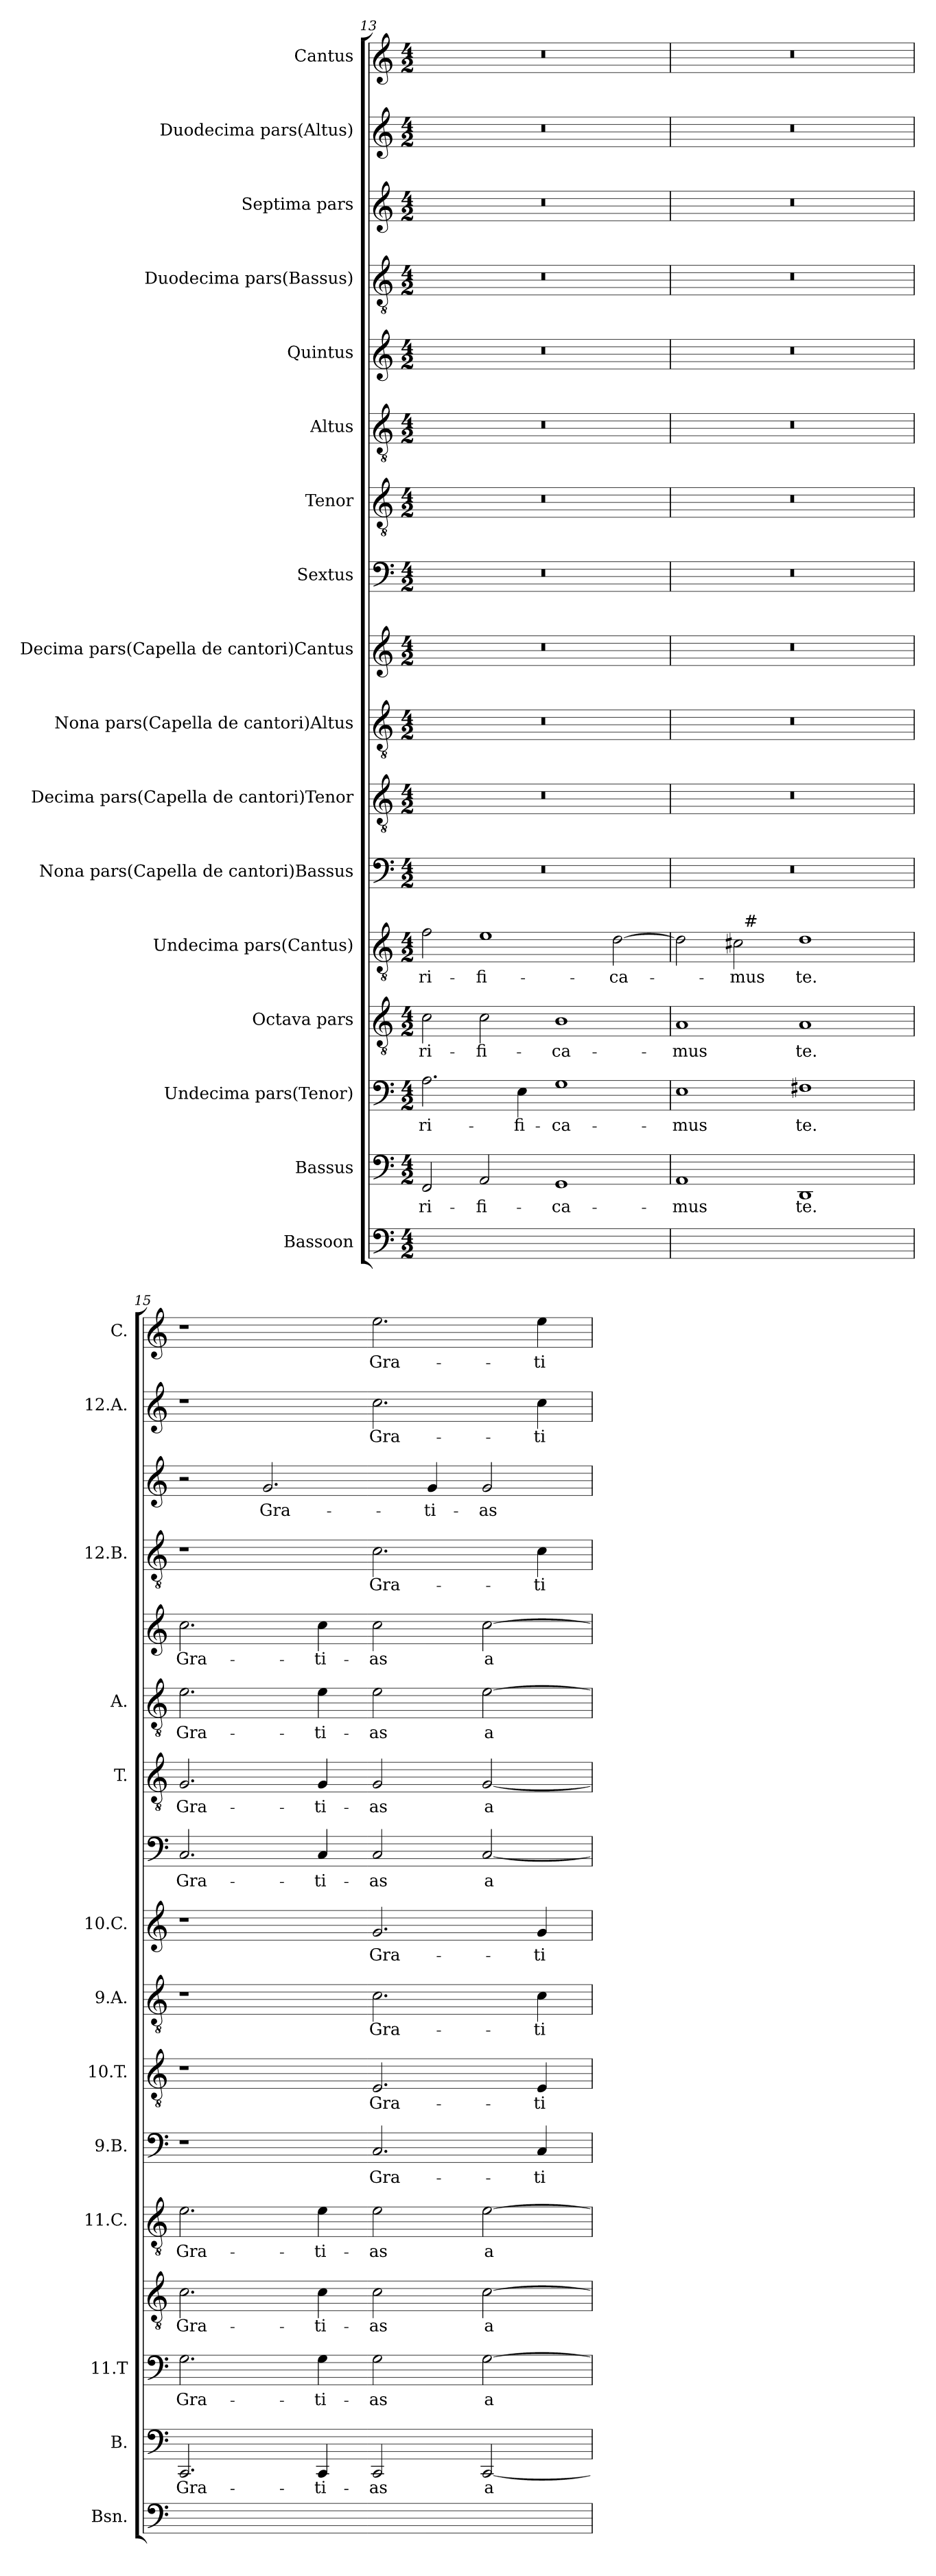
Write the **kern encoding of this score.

**kern	**text	**kern	**text	**kern	**text	**kern	**text	**kern	**text	**kern	**text	**kern	**text	**kern	**text	**kern	**text	**kern	**text	**kern	**text	**kern	**text	**kern	**text	**kern	**text	**kern	**text	**kern	**text	**kern	**text
*part17	*part17	*part16	*part16	*part15	*part15	*part14	*part14	*part13	*part13	*part12	*part12	*part11	*part11	*part10	*part10	*part9	*part9	*part8	*part8	*part7	*part7	*part6	*part6	*part5	*part5	*part4	*part4	*part3	*part3	*part2	*part2	*part1	*part1
*staff17	*staff17	*staff16	*staff16	*staff15	*staff15	*staff14	*staff14	*staff13	*staff13	*staff12	*staff12	*staff11	*staff11	*staff10	*staff10	*staff9	*staff9	*staff8	*staff8	*staff7	*staff7	*staff6	*staff6	*staff5	*staff5	*staff4	*staff4	*staff3	*staff3	*staff2	*staff2	*staff1	*staff1
*I"Bassoon	*	*I"Bassus	*	*I"Undecima pars(Tenor)	*	*I"Octava pars	*	*I"Undecima pars(Cantus)	*	*I"Nona pars(Capella de cantori)Bassus	*	*I"Decima pars(Capella de cantori)Tenor	*	*I"Nona pars(Capella de cantori)Altus	*	*I"Decima pars(Capella de cantori)Cantus	*	*I"Sextus	*	*I"Tenor	*	*I"Altus	*	*I"Quintus	*	*I"Duodecima pars(Bassus)	*	*I"Septima pars	*	*I"Duodecima pars(Altus)	*	*I"Cantus	*
*I'Bsn.	*	*I'B.	*	*I'11.T	*	*	*	*I'11.C.	*	*I'9.B.	*	*I'10.T.	*	*I'9.A.	*	*I'10.C.	*	*	*	*I'T.	*	*I'A.	*	*	*	*I'12.B.	*	*	*	*I'12.A.	*	*I'C.	*
*clefF4	*	*clefF4	*	*clefF4	*	*clefGv2	*	*clefGv2	*	*clefF4	*	*clefGv2	*	*clefGv2	*	*clefG2	*	*clefF4	*	*clefGv2	*	*clefGv2	*	*clefG2	*	*clefGv2	*	*clefG2	*	*clefG2	*	*clefG2	*
*	*	*	*	*	*	*ITrd7c12	*	*ITrd7c12	*	*	*	*ITrd7c12	*	*ITrd7c12	*	*	*	*	*	*ITrd7c12	*	*ITrd7c12	*	*	*	*ITrd7c12	*	*	*	*	*	*	*
*k[]	*	*k[]	*	*k[]	*	*k[]	*	*k[]	*	*k[]	*	*k[]	*	*k[]	*	*k[]	*	*k[]	*	*k[]	*	*k[]	*	*k[]	*	*k[]	*	*k[]	*	*k[]	*	*k[]	*
*a:	*	*a:	*	*a:	*	*a:	*	*a:	*	*a:	*	*a:	*	*a:	*	*a:	*	*a:	*	*a:	*	*a:	*	*a:	*	*a:	*	*a:	*	*a:	*	*a:	*
*M4/2	*	*M4/2	*	*M4/2	*	*M4/2	*	*M4/2	*	*M4/2	*	*M4/2	*	*M4/2	*	*M4/2	*	*M4/2	*	*M4/2	*	*M4/2	*	*M4/2	*	*M4/2	*	*M4/2	*	*M4/2	*	*M4/2	*
=13	=13	=13	=13	=13	=13	=13	=13	=13	=13	=13	=13	=13	=13	=13	=13	=13	=13	=13	=13	=13	=13	=13	=13	=13	=13	=13	=13	=13	=13	=13	=13	=13	=13
!	!	!	!LO:LY:b	!	!LO:LY:b	!	!LO:LY:b	!	!LO:LY:b	!LO:N:vis=1	!	!LO:N:vis=1	!	!LO:N:vis=1	!	!LO:N:vis=1	!	!LO:N:vis=1	!	!LO:N:vis=1	!	!LO:N:vis=1	!	!LO:N:vis=1	!	!LO:N:vis=1	!	!LO:N:vis=1	!	!LO:N:vis=1	!	!LO:N:vis=1	!
2FF/yy	-ri-	2FF/	-ri-	2.A\	-ri-	2C\	-ri-	2F\	-ri-	0r	.	0r	.	0r	.	0r	.	0r	.	0r	.	0r	.	0r	.	0r	.	0r	.	0r	.	0r	.
!	!	!	!LO:LY:b	!	!	!	!LO:LY:b	!	!LO:LY:b	!	!	!	!	!	!	!	!	!	!	!	!	!	!	!	!	!	!	!	!	!	!	!	!
2AA/yy	-fi-	2AA/	-fi-	.	.	2C\	-fi-	1E	-fi-	.	.	.	.	.	.	.	.	.	.	.	.	.	.	.	.	.	.	.	.	.	.	.	.
!	!	!	!	!	!LO:LY:b	!	!	!	!	!	!	!	!	!	!	!	!	!	!	!	!	!	!	!	!	!	!	!	!	!	!	!	!
.	.	.	.	4E\	-fi-	.	.	.	.	.	.	.	.	.	.	.	.	.	.	.	.	.	.	.	.	.	.	.	.	.	.	.	.
!	!	!	!LO:LY:b	!	!LO:LY:b	!	!LO:LY:b	!	!	!	!	!	!	!	!	!	!	!	!	!	!	!	!	!	!	!	!	!	!	!	!	!	!
1GGyy	-ca-	1GG	-ca-	1G	-ca-	1BB	-ca-	.	.	.	.	.	.	.	.	.	.	.	.	.	.	.	.	.	.	.	.	.	.	.	.	.	.
!	!	!	!	!	!	!	!	!	!LO:LY:b	!	!	!	!	!	!	!	!	!	!	!	!	!	!	!	!	!	!	!	!	!	!	!	!
.	.	.	.	.	.	.	.	[>2D\	-ca-	.	.	.	.	.	.	.	.	.	.	.	.	.	.	.	.	.	.	.	.	.	.	.	.
=14	=14	=14	=14	=14	=14	=14	=14	=14	=14	=14	=14	=14	=14	=14	=14	=14	=14	=14	=14	=14	=14	=14	=14	=14	=14	=14	=14	=14	=14	=14	=14	=14	=14
!	!	!	!LO:LY:b	!	!LO:LY:b	!	!LO:LY:b	!	!	!LO:N:vis=1	!	!LO:N:vis=1	!	!LO:N:vis=1	!	!LO:N:vis=1	!	!LO:N:vis=1	!	!LO:N:vis=1	!	!LO:N:vis=1	!	!LO:N:vis=1	!	!LO:N:vis=1	!	!LO:N:vis=1	!	!LO:N:vis=1	!	!LO:N:vis=1	!
*	*	*	*	*	*	*	*	*^	*	*	*	*	*	*	*	*	*	*	*	*	*	*	*	*	*	*	*	*	*	*	*	*	*
1AAyy	-mus	1AA	-mus	1E	-mus	1AA	-mus	2D\]	2ryy	.	0r	.	0r	.	0r	.	0r	.	0r	.	0r	.	0r	.	0r	.	0r	.	0r	.	0r	.	0r	.
!	!	!	!	!	!	!	!	!	!	!LO:LY:b	!	!	!	!	!	!	!	!	!	!	!	!	!	!	!	!	!	!	!	!	!	!	!	!
.	.	.	.	.	.	.	.	2C#\	32ryy	-mus	.	.	.	.	.	.	.	.	.	.	.	.	.	.	.	.	.	.	.	.	.	.	.	.
!	!	!	!	!	!	!	!	!	!LO:TX:a:t=#	!	!	!	!	!	!	!	!	!	!	!	!	!	!	!	!	!	!	!	!	!	!	!	!	!
.	.	.	.	.	.	.	.	.	1ryy	.	.	.	.	.	.	.	.	.	.	.	.	.	.	.	.	.	.	.	.	.	.	.	.	.
!	!	!	!LO:LY:b	!	!LO:LY:b	!	!LO:LY:b	!	!	!LO:LY:b	!	!	!	!	!	!	!	!	!	!	!	!	!	!	!	!	!	!	!	!	!	!	!	!
1DDyy	te.	1DD	te.	1F#X	te.	1AA	te.	1D	.	te.	.	.	.	.	.	.	.	.	.	.	.	.	.	.	.	.	.	.	.	.	.	.	.	.
.	.	.	.	.	.	.	.	.	4...ryy	.	.	.	.	.	.	.	.	.	.	.	.	.	.	.	.	.	.	.	.	.	.	.	.	.
=15	=15	=15	=15	=15	=15	=15	=15	=15	=15	=15	=15	=15	=15	=15	=15	=15	=15	=15	=15	=15	=15	=15	=15	=15	=15	=15	=15	=15	=15	=15	=15	=15	=15	=15
!	!	!	!LO:LY:b	!	!LO:LY:b	!	!LO:LY:b	!	!	!LO:LY:b	!	!	!	!	!	!	!	!	!	!LO:LY:b	!	!LO:LY:b	!	!LO:LY:b	!	!LO:LY:b	!	!	!	!	!	!	!	!
*	*	*	*	*	*	*	*	*v	*v	*	*	*	*	*	*	*	*	*	*	*	*	*	*	*	*	*	*	*	*	*	*	*	*	*
2.CC/yy	Gra-	2.CC/	Gra-	2.G\	Gra-	2.C\	Gra-	2.E\	Gra-	1r	.	1r	.	1r	.	1r	.	2.C/	Gra-	2.GG/	Gra-	2.E\	Gra-	2.cc\	Gra-	1r	.	2r	.	1r	.	1r	.
!	!	!	!	!	!	!	!	!	!	!	!	!	!	!	!	!	!	!	!	!	!	!	!	!	!	!	!	!	!LO:LY:b	!	!	!	!
.	.	.	.	.	.	.	.	.	.	.	.	.	.	.	.	.	.	.	.	.	.	.	.	.	.	.	.	2.g/	Gra-	.	.	.	.
!	!	!	!LO:LY:b	!	!LO:LY:b	!	!LO:LY:b	!	!LO:LY:b	!	!	!	!	!	!	!	!	!	!LO:LY:b	!	!LO:LY:b	!	!LO:LY:b	!	!LO:LY:b	!	!	!	!	!	!	!	!
4CC/yy	-ti-	4CC/	-ti-	4G\	-ti-	4C\	-ti-	4E\	-ti-	.	.	.	.	.	.	.	.	4C/	-ti-	4GG/	-ti-	4E\	-ti-	4cc\	-ti-	.	.	.	.	.	.	.	.
!	!	!	!LO:LY:b	!	!LO:LY:b	!	!LO:LY:b	!	!LO:LY:b	!	!LO:LY:b	!	!LO:LY:b	!	!LO:LY:b	!	!LO:LY:b	!	!LO:LY:b	!	!LO:LY:b	!	!LO:LY:b	!	!LO:LY:b	!	!LO:LY:b	!	!	!	!LO:LY:b	!	!LO:LY:b
2CC/yy	-as	2CC/	-as	2G\	-as	2C\	-as	2E\	-as	2.C/	Gra-	2.EE/	Gra-	2.C\	Gra-	2.g/	Gra-	2C/	-as	2GG/	-as	2E\	-as	2cc\	-as	2.C\	Gra-	.	.	2.cc\	Gra-	2.ee\	Gra-
!	!	!	!	!	!	!	!	!	!	!	!	!	!	!	!	!	!	!	!	!	!	!	!	!	!	!	!	!	!LO:LY:b	!	!	!	!
.	.	.	.	.	.	.	.	.	.	.	.	.	.	.	.	.	.	.	.	.	.	.	.	.	.	.	.	4g/	-ti-	.	.	.	.
!	!	!	!LO:LY:b	!	!LO:LY:b	!	!LO:LY:b	!	!LO:LY:b	!	!	!	!	!	!	!	!	!	!LO:LY:b	!	!LO:LY:b	!	!LO:LY:b	!	!LO:LY:b	!	!	!	!LO:LY:b	!	!	!	!
[<2CC/yy	a-	[<2CC/	a-	[>2G\	a-	[>2C\	a-	[>2E\	a-	.	.	.	.	.	.	.	.	[<2C/	a-	[<2GG/	a-	[>2E\	a-	[>2cc\	a-	.	.	2g/	-as	.	.	.	.
!	!	!	!	!	!	!	!	!	!	!	!LO:LY:b	!	!LO:LY:b	!	!LO:LY:b	!	!LO:LY:b	!	!	!	!	!	!	!	!	!	!LO:LY:b	!	!	!	!LO:LY:b	!	!LO:LY:b
.	.	.	.	.	.	.	.	.	.	4C/	-ti-	4EE/	-ti-	4C\	-ti-	4g/	-ti-	.	.	.	.	.	.	.	.	4C\	-ti-	.	.	4cc\	-ti-	4ee\	-ti-
=	=	=	=	=	=	=	=	=	=	=	=	=	=	=	=	=	=	=	=	=	=	=	=	=	=	=	=	=	=	=	=	=	=
*-	*-	*-	*-	*-	*-	*-	*-	*-	*-	*-	*-	*-	*-	*-	*-	*-	*-	*-	*-	*-	*-	*-	*-	*-	*-	*-	*-	*-	*-	*-	*-	*-	*-
